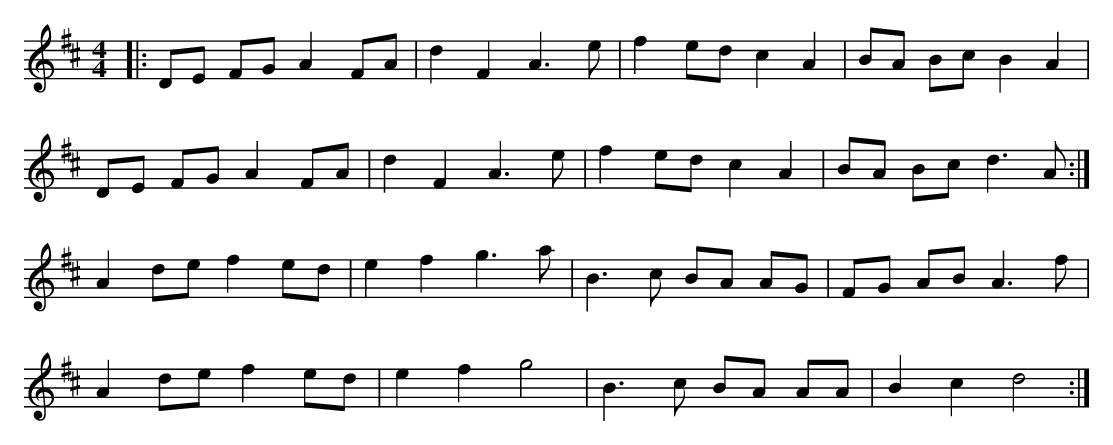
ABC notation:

X:1
M:4/4
K:D
|:DE FG A2 FA|d2 F2 A3 e|f2 ed c2 A2|BA Bc B2 A2|
DE FG A2 FA|d2 F2 A3 e|f2 ed c2 A2|BA Bc d3 A:|
A2 de f2 ed|e2 f2 g3 a|B3 c BA AG|FG AB A3 f|
A2 de f2 ed|e2 f2 g4|B3 c BA AA|B2 c2 d4:|
